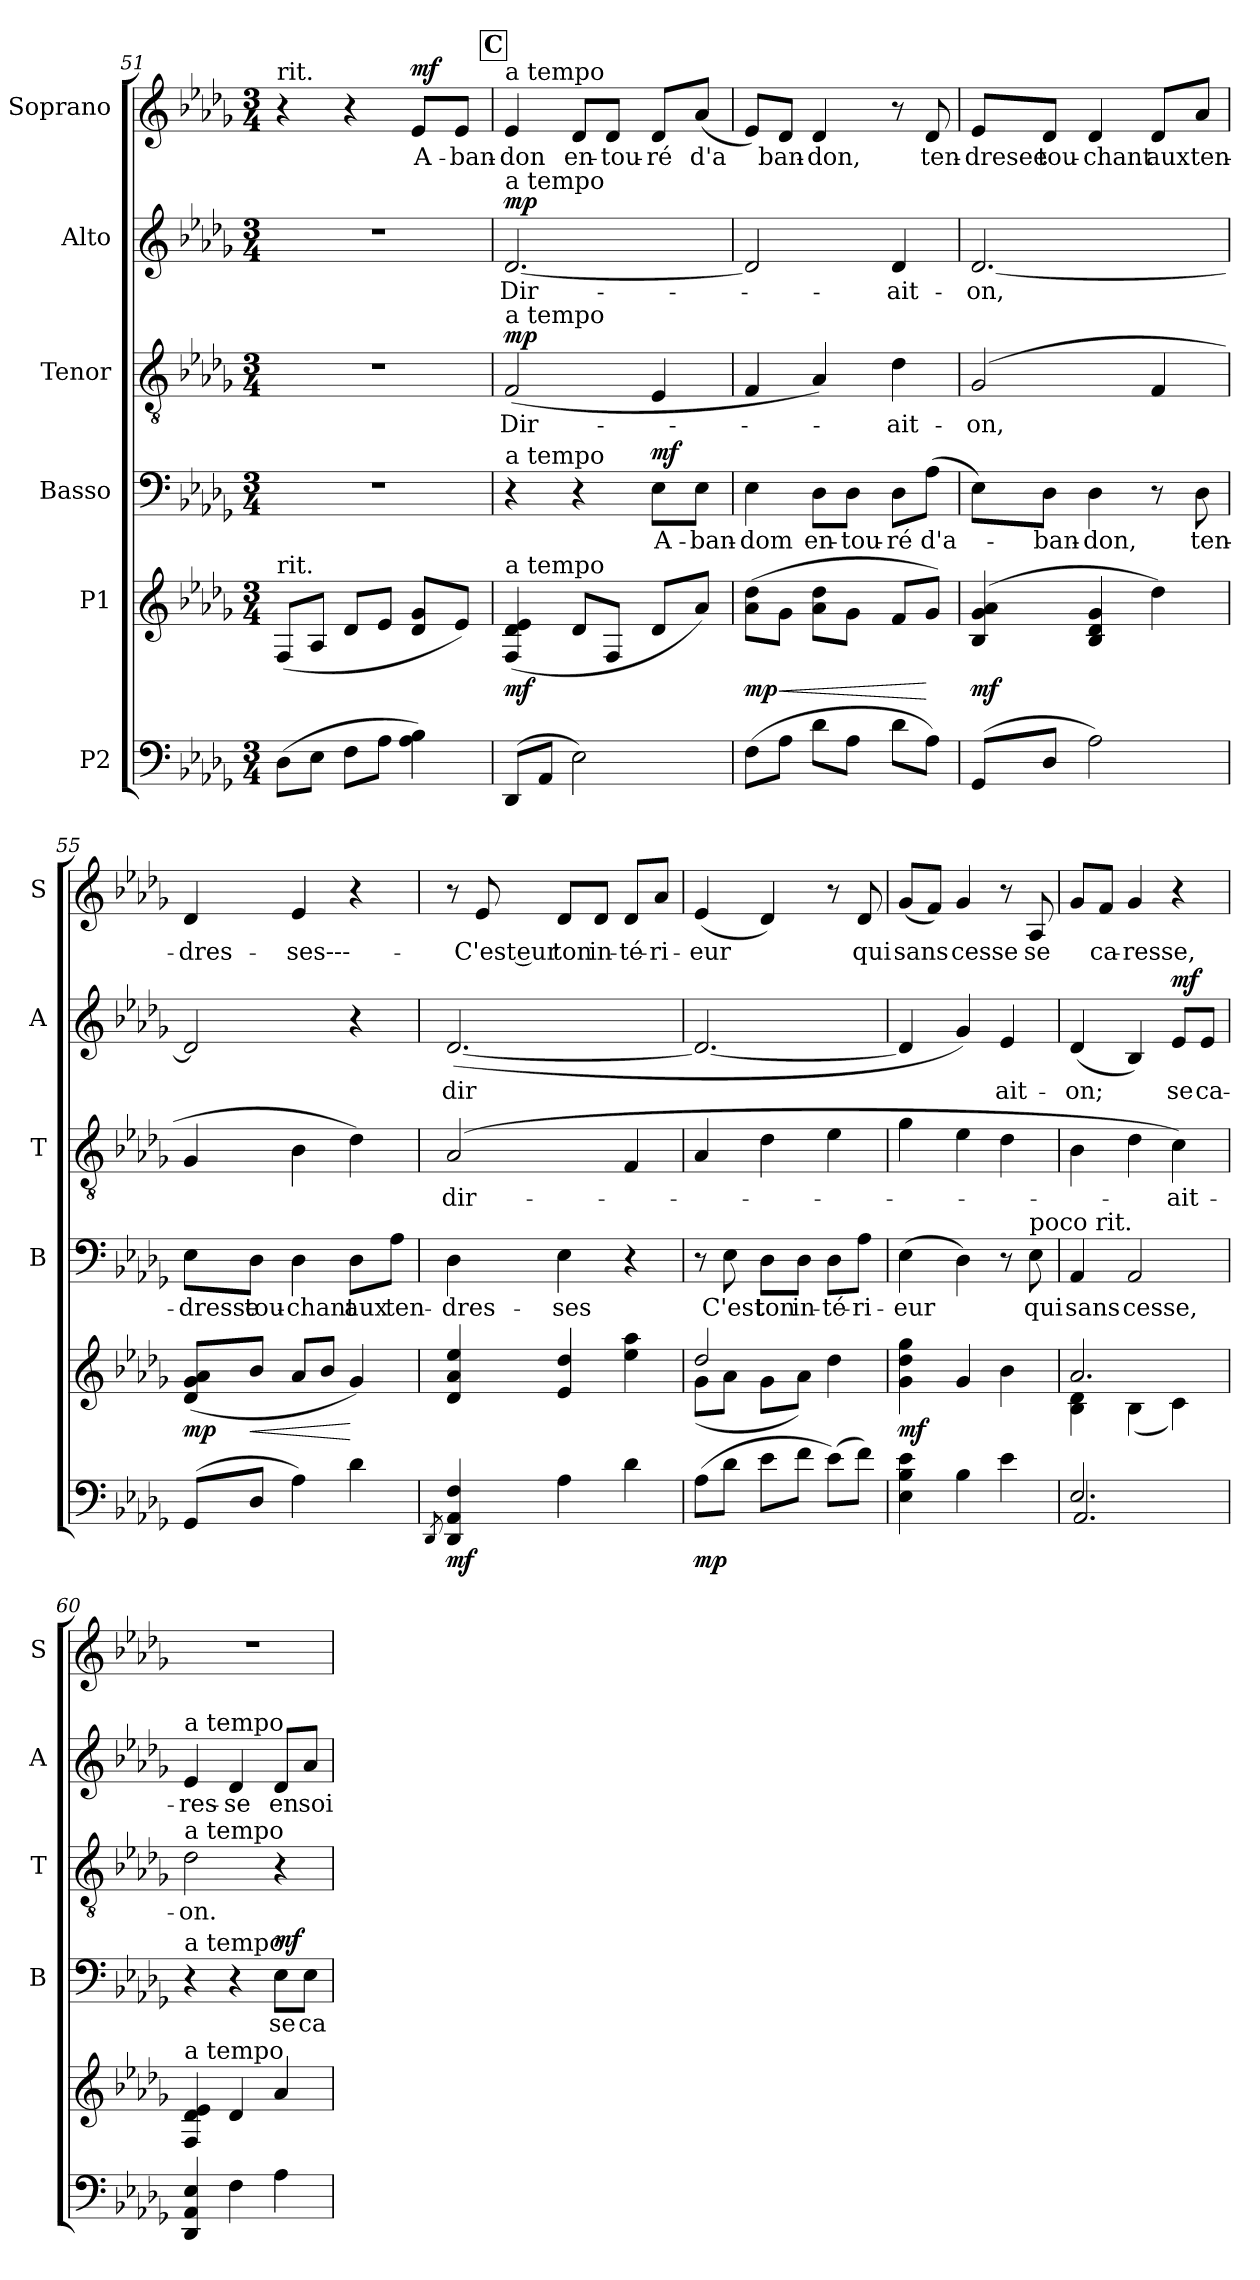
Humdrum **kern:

**kern	**dynam	**kern	**dynam	**kern	**text	**dynam	**kern	**text	**dynam	**kern	**text	**dynam	**kern	**text	**dynam
*part6	*part6	*part5	*part5	*part4	*part4	*part4	*part3	*part3	*part3	*part2	*part2	*part2	*part1	*part1	*part1
*staff6	*staff6	*staff5	*staff5	*staff4	*staff4	*staff4	*staff3	*staff3	*staff3	*staff2	*staff2	*staff2	*staff1	*staff1	*staff1
*I"P2	*	*I"P1	*	*I"Basso	*	*	*I"Tenor	*	*	*I"Alto	*	*	*I"Soprano	*	*
*	*	*	*	*I'B	*	*	*I'T	*	*	*I'A	*	*	*I'S	*	*
*clefF4	*	*clefG2	*	*clefF4	*	*	*clefGv2	*	*	*clefG2	*	*	*clefG2	*	*
*k[b-e-a-d-g-]	*	*k[b-e-a-d-g-]	*	*k[b-e-a-d-g-]	*	*	*k[b-e-a-d-g-]	*	*	*k[b-e-a-d-g-]	*	*	*k[b-e-a-d-g-]	*	*
*M3/4	*	*M3/4	*	*M3/4	*	*	*M3/4	*	*	*M3/4	*	*	*M3/4	*	*
=51	=51	=51	=51	=51	=51	=51	=51	=51	=51	=51	=51	=51	=51	=51	=51
!	!	!	!	!	!	!	!	!	!	!	!	!	!LO:TX:a:t=rit.	!	!
!	!	!LO:TX:a:t=rit.	!	!	!	!	!	!	!	!	!	!	!	!	!
(>8D-\L	.	(<8F/L	.	2.r	.	.	2.r	.	.	2.r	.	.	4r	.	.
8E-\J	.	8A-/J	.	.	.	.	.	.	.	.	.	.	.	.	.
8F\L	.	8d-/L	.	.	.	.	.	.	.	.	.	.	4r	.	.
8A-\J	.	8e-/J	.	.	.	.	.	.	.	.	.	.	.	.	.
!	!	!	!	!	!	!	!	!	!	!	!	!	!	!LO:LY:b	!LO:DY:b
4A-\ 4B-\)	.	8d-/ 8g-/L	.	.	.	.	.	.	.	.	.	.	8e-/L	A-	mf
!	!	!	!	!	!	!	!	!	!	!	!	!	!	!LO:LY:b	!
.	.	8e-/J)	.	.	.	.	.	.	.	.	.	.	8e-/J	ban-	.
!!LO:LB:g=z
!!LO:REH:place=s1:a:B:fs=14:t=C
=52	=52	=52	=52	=52	=52	=52	=52	=52	=52	=52	=52	=52	=52	=52	=52
!	!	!	!	!	!	!	!	!	!	!	!	!	!LO:TX:a:t=a tempo	!	!
!	!	!	!	!	!	!	!	!	!	!LO:TX:a:t=a tempo	!	!	!	!	!
!	!	!	!	!	!	!	!LO:TX:a:t=a tempo	!	!	!	!	!	!	!	!
!	!	!	!	!LO:TX:a:t=a tempo	!	!	!	!	!	!	!	!	!	!	!
!	!	!LO:TX:a:t=a tempo	!	!	!	!	!	!	!	!	!	!	!	!	!
!	!	!	!LO:DY:b	!	!	!	!	!LO:LY:b	!LO:DY:b	!	!LO:LY:b	!LO:DY:b	!	!LO:LY:b	!
(>8DD-/L	.	(<4F/ 4d-/ 4e-/	mf	4r	.	.	(>2F/	Dir-	mp	[2.d-/	Dir--	mp	4e-/	don	.
8AA-/J	.	.	.	.	.	.	.	.	.	.	.	.	.	.	.
!	!	!	!	!	!	!	!	!	!	!	!	!	!	!LO:LY:b	!
2E-\)	.	8d-/L	.	4r	.	.	.	.	.	.	.	.	8d-/L	en-	.
!	!	!	!	!	!	!	!	!	!	!	!	!	!	!LO:LY:b	!
.	.	8F/J	.	.	.	.	.	.	.	.	.	.	8d-/J	tou-	.
!	!	!	!	!	!LO:LY:b	!LO:DY:b	!	!	!	!	!	!	!	!LO:LY:b	!
.	.	8d-/L	.	8E-\L	A-	mf	4E-/	.	.	.	.	.	8d-/L	ré	.
!	!	!	!	!	!LO:LY:b	!	!	!	!	!	!	!	!	!LO:LY:b	!
.	.	8a-/J)	.	8E-\J	ban-	.	.	.	.	.	.	.	(<8a-/J	d'a	.
=53	=53	=53	=53	=53	=53	=53	=53	=53	=53	=53	=53	=53	=53	=53	=53
!	!	!	!LO:DY:b	!	!LO:LY:b	!	!	!	!	!	!	!	!	!	!
(>8F\L	.	(>8a-\ 8dd-\L	mp	4E-\	dom	.	4F/	.	.	2d-/]	.	.	8e-/L)	.	.
!	!	!	!LO:HP:b	!	!	!	!	!	!	!	!	!	!	!LO:LY:b	!
8A-\J	.	8g-\J	<	.	.	.	.	.	.	.	.	.	8d-/J	ban-	.
!	!	!	!	!	!LO:LY:b	!	!	!	!	!	!	!	!	!LO:LY:b	!
8d-\L	.	8a-\ 8dd-\L	.	8D-\L	en-	.	4A-/)	.	.	.	.	.	4d-/	don,	.
!	!	!	!	!	!LO:LY:b	!	!	!	!	!	!	!	!	!	!
8A-\J	.	8g-\J	.	8D-\J	tou-	.	.	.	.	.	.	.	.	.	.
!	!	!	!	!	!LO:LY:b	!	!	!LO:LY:b	!	!	!LO:LY:b	!	!	!	!
8d-\L	.	8f/L	.	8D-\L	ré	.	4d-\	ait-	.	4d-/	ait-	.	8r	.	.
!	!	!	!	!	!LO:LY:b	!	!	!	!	!	!	!	!	!LO:LY:b	!
8A-\J)	.	8g-/J)	[	(>8A-\J	d'a-	.	.	.	.	.	.	.	8d-/	ten-	.
=54	=54	=54	=54	=54	=54	=54	=54	=54	=54	=54	=54	=54	=54	=54	=54
!	!	!	!LO:DY:b	!	!	!	!	!LO:LY:b	!	!	!LO:LY:b	!	!	!LO:LY:b	!
(>8GG-/L	.	(>4B-/ 4g-/ 4a-/	mf	8E-\L)	.	.	(>2G-/	on,	.	[2.d-/	on,	.	8e-/L	dresee	.
!	!	!	!	!	!LO:LY:b	!	!	!	!	!	!	!	!	!LO:LY:b	!
8D-/J	.	.	.	8D-\J	ban-	.	.	.	.	.	.	.	8d-/J	tou-	.
!	!	!	!	!	!LO:LY:b	!	!	!	!	!	!	!	!	!LO:LY:b	!
2A-\)	.	4B-/ 4d-/ 4g-/	.	4D-\	don,	.	.	.	.	.	.	.	4d-/	chant	.
!	!	!	!	!	!	!	!	!	!	!	!	!	!	!LO:LY:b	!
.	.	4dd-\)	.	8r	.	.	4F/	.	.	.	.	.	8d-/L	aux	.
!	!	!	!	!	!LO:LY:b	!	!	!	!	!	!	!	!	!LO:LY:b	!
.	.	.	.	8D-\	ten-	.	.	.	.	.	.	.	8a-/J	ten-	.
=55	=55	=55	=55	=55	=55	=55	=55	=55	=55	=55	=55	=55	=55	=55	=55
!	!	!	!LO:DY:b	!	!LO:LY:b	!	!	!	!	!	!	!	!	!LO:LY:b	!
(>8GG-/L	.	(<8d-/ 8g-/ 8a-/L	mp	8E-\L	dresse	.	4G-/	.	.	2d-/]	.	.	4d-/	dres-	.
!	!	!	!LO:HP:b	!	!LO:LY:b	!	!	!	!	!	!	!	!	!	!
8D-/J	.	8b-/J	<	8D-\J	tou-	.	.	.	.	.	.	.	.	.	.
!	!	!	!	!	!LO:LY:b	!	!	!	!	!	!	!	!	!LO:LY:b	!
4A-\)	.	8a-/L	.	4D-\	chant	.	4B-\	.	.	.	.	.	4e-/	ses-----	.
.	.	8b-/J	.	.	.	.	.	.	.	.	.	.	.	.	.
!	!	!	!	!	!LO:LY:b	!	!	!	!	!	!	!	!	!	!
4d-\	.	4g-/)	[	8D-\L	aux	.	4d-\)	.	.	4r	.	.	4r	.	.
!	!	!	!	!	!LO:LY:b	!	!	!	!	!	!	!	!	!	!
.	.	.	.	8A-\J	ten-	.	.	.	.	.	.	.	.	.	.
!!LO:PB:g=z
=56	=56	=56	=56	=56	=56	=56	=56	=56	=56	=56	=56	=56	=56	=56	=56
8qDD-/	.	.	.	.	.	.	.	.	.	.	.	.	.	.	.
!	!LO:DY:b	!	!	!	!LO:LY:b	!	!	!LO:LY:b	!	!	!LO:LY:b	!	!	!	!
4DD-/ 4AA-/ 4F/	mf	4d-/ 4a-/ 4ee-/	.	4D-\	dres-	.	(>2A-/	dir-	.	(>[2.d-/	dir--	.	8r	.	.
!	!	!	!	!	!	!	!	!	!	!	!	!	!	!LO:LY:b	!
.	.	.	.	.	.	.	.	.	.	.	.	.	8e-/	C'est eur	.
!	!	!	!	!	!LO:LY:b	!	!	!	!	!	!	!	!	!LO:LY:b	!
4A-\	.	4e-/ 4dd-/	.	4E-\	ses	.	.	.	.	.	.	.	8d-/L	ton	.
!	!	!	!	!	!	!	!	!	!	!	!	!	!	!LO:LY:b	!
.	.	.	.	.	.	.	.	.	.	.	.	.	8d-/J	in-	.
!	!	!	!	!	!	!	!	!	!	!	!	!	!	!LO:LY:b	!
4d-\	.	4ee-\ 4aa-\	.	4r	.	.	4F/	.	.	.	.	.	8d-/L	té-	.
!	!	!	!	!	!	!	!	!	!	!	!	!	!	!LO:LY:b	!
.	.	.	.	.	.	.	.	.	.	.	.	.	8a-/J	ri-	.
=57	=57	=57	=57	=57	=57	=57	=57	=57	=57	=57	=57	=57	=57	=57	=57
*	*	*^	*	*	*	*	*	*	*	*	*	*	*	*	*
!	!LO:DY:b	!	!	!	!	!	!	!	!	!	!	!LO:LY:b	!	!	!LO:LY:b	!
(>8A-\L	mp	2dd-/	(<8g-\L	.	8r	.	.	4A-/	.	.	2.d-/_	--	.	(<4e-/	eur	.
!	!	!	!	!	!	!LO:LY:b	!	!	!	!	!	!	!	!	!	!
8d-\J	.	.	8a-\J	.	8E-\	C'est	.	.	.	.	.	.	.	.	.	.
!	!	!	!	!	!	!LO:LY:b	!	!	!	!	!	!	!	!	!	!
8e-\L	.	.	8g-\L	.	8D-\L	ton	.	4d-\	.	.	.	.	.	4d-/)	.	.
!	!	!	!	!	!	!LO:LY:b	!	!	!	!	!	!	!	!	!	!
8f\J	.	.	8a-\J)	.	8D-\J	in-	.	.	.	.	.	.	.	.	.	.
!	!	!	!	!	!	!LO:LY:b	!	!	!	!	!	!	!	!	!	!
(>8e-\L)	.	4dd-\	4ryy	.	8D-\L	té-	.	4e-\	.	.	.	.	.	8r	.	.
!	!	!	!	!	!	!LO:LY:b	!	!	!	!	!	!	!	!	!LO:LY:b	!
8f\J)	.	.	.	.	8A-\J	ri-	.	.	.	.	.	.	.	8d-/	qui	.
*	*	*v	*v	*	*	*	*	*	*	*	*	*	*	*	*	*
=58	=58	=58	=58	=58	=58	=58	=58	=58	=58	=58	=58	=58	=58	=58	=58
!	!	!	!LO:DY:b	!	!LO:LY:b	!	!	!	!	!	!	!	!	!LO:LY:b	!
4E-\ 4B-\ 4e-\	.	4g-\ 4dd-\ 4gg-\	mf	(>4E-\	eur	.	4g-\	.	.	4d-/]	.	.	(<8g-/L	sans	.
.	.	.	.	.	.	.	.	.	.	.	.	.	8f/J)	.	.
!	!	!	!	!	!	!	!	!	!	!	!	!	!	!LO:LY:b	!
4B-\	.	4g-/	.	4D-\)	.	.	4e-\	.	.	4g-/)	.	.	4g-/	cesse	.
!	!	!	!	!	!	!	!	!	!	!	!LO:LY:b	!	!	!	!
4e-\	.	4b-\	.	8r	.	.	4d-\	.	.	4e-/	ait-	.	8r	.	.
!	!	!	!	!LO:TX:a:t=poco rit.	!	!	!	!	!	!	!	!	!	!	!
!	!	!	!	!	!LO:LY:b	!	!	!	!	!	!	!	!	!LO:LY:b	!
.	.	.	.	8E-\	qui	.	.	.	.	.	.	.	8A-/	se	.
=59	=59	=59	=59	=59	=59	=59	=59	=59	=59	=59	=59	=59	=59	=59	=59
*^	*	*^	*	*	*	*	*	*	*	*	*	*	*	*	*
!	!	!	!	!	!	!	!LO:LY:b	!	!	!	!	!	!LO:LY:b	!	!	!	!
2.E-/	2.AA-/	.	2.a-/	4B-\ 4d-\	.	4AA-/	sans	.	4B-\	.	.	(<4d-/	on;	.	8g-/L	.	.
!	!	!	!	!	!	!	!	!	!	!	!	!	!	!	!	!LO:LY:b	!
.	.	.	.	.	.	.	.	.	.	.	.	.	.	.	8f/J	ca-	.
!	!	!	!	!	!	!	!LO:LY:b	!	!	!	!	!	!	!	!	!LO:LY:b	!
.	.	.	.	(<4B-\	.	2AA-/	cesse,	.	4d-\	.	.	4B-/)	.	.	4g-/	resse,	.
!	!	!	!	!	!	!	!	!	!	!LO:LY:b	!	!	!LO:LY:b	!LO:DY:b	!	!	!
.	.	.	.	4c\)	.	.	.	.	4c\)	ait-	.	8e-/L	se	mf	4r	.	.
!	!	!	!	!	!	!	!	!	!	!	!	!	!LO:LY:b	!	!	!	!
.	.	.	.	.	.	.	.	.	.	.	.	8e-/J	ca-	.	.	.	.
*v	*v	*	*	*	*	*	*	*	*	*	*	*	*	*	*	*	*
*	*	*v	*v	*	*	*	*	*	*	*	*	*	*	*	*	*
=60	=60	=60	=60	=60	=60	=60	=60	=60	=60	=60	=60	=60	=60	=60	=60
!	!	!	!	!	!	!	!	!	!	!LO:TX:a:t=a tempo	!	!	!	!	!
!	!	!	!	!	!	!	!LO:TX:a:t=a tempo	!	!	!	!	!	!	!	!
!	!	!	!	!LO:TX:a:t=a tempo	!	!	!	!	!	!	!	!	!	!	!
!	!	!LO:TX:a:t=a tempo	!	!	!	!	!	!	!	!	!	!	!	!	!
!	!	!	!	!	!	!	!	!LO:LY:b	!	!	!LO:LY:b	!	!	!	!
4DD-/ 4AA-/ 4E-/	.	4F/ 4d-/ 4e-/	.	4r	.	.	2d-\	on.	.	4e-/	res-	.	2.r	.	.
!	!	!	!	!	!	!	!	!	!	!	!LO:LY:b	!	!	!	!
4F\	.	4d-/	.	4r	.	.	.	.	.	4d-/	se	.	.	.	.
!	!	!	!	!	!LO:LY:b	!LO:DY:b	!	!	!	!	!LO:LY:b	!	!	!	!
4A-\	.	4a-/	.	8E-\L	se	mf	4r	.	.	8d-/L	en	.	.	.	.
!	!	!	!	!	!LO:LY:b	!	!	!	!	!	!LO:LY:b	!	!	!	!
.	.	.	.	8E-\J	ca-	.	.	.	.	8a-/J	soi-	.	.	.	.
=	=	=	=	=	=	=	=	=	=	=	=	=	=	=	=
*-	*-	*-	*-	*-	*-	*-	*-	*-	*-	*-	*-	*-	*-	*-	*-
